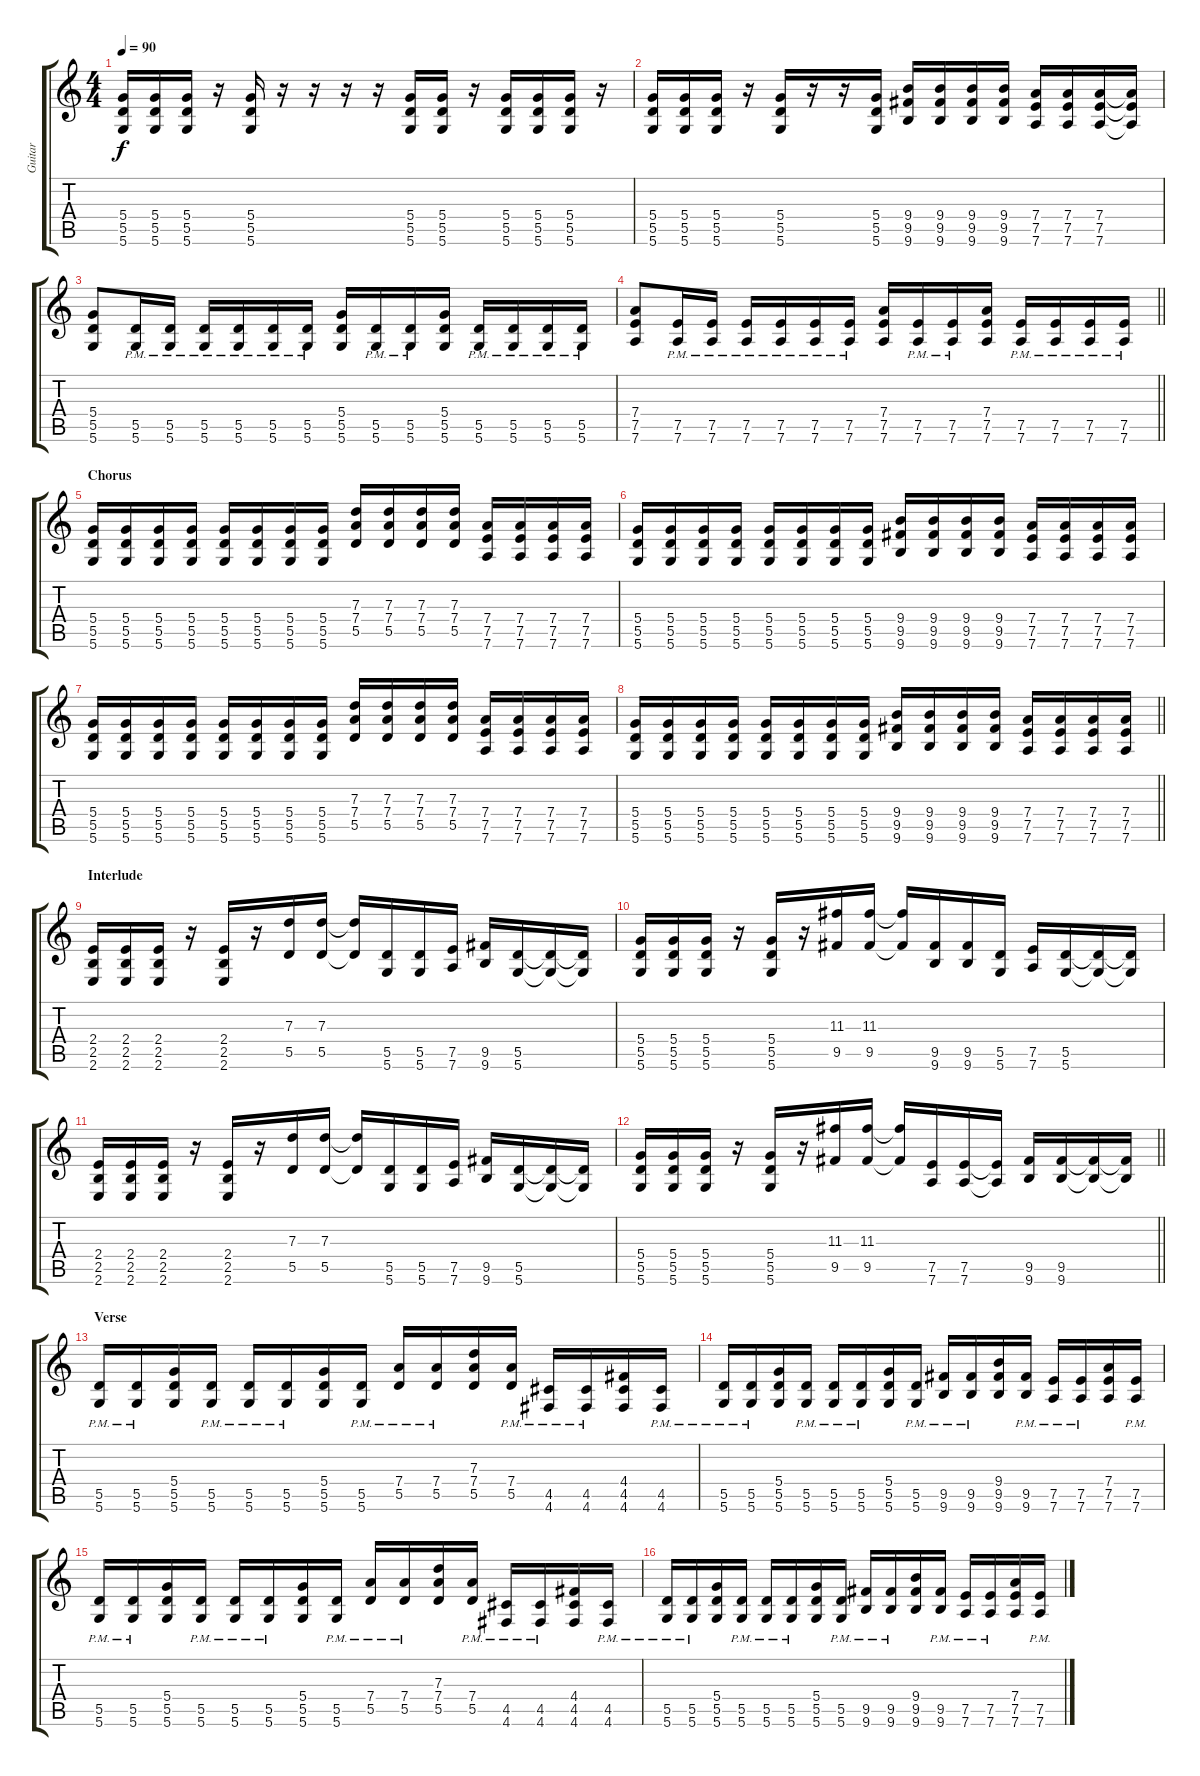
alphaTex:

\track ("Guitar" "Guitar") {instrument distortionguitar}
\staff {score tabs}
\tuning (E4 B3 G3 D3 A2 D2) {hide}
\ts (4 4)
\tempo 90
\clef g2
\ks c
(5.4 5.5 5.6).16{dy f} (5.4 5.5 5.6).16 (5.4 5.5 5.6).16 r.16 (5.4 5.5 5.6).16 r.16 r.16 r.16 r.16 (5.4 5.5 5.6).16 (5.4 5.5 5.6).16 r.16 (5.4 5.5 5.6).16 (5.4 5.5 5.6).16 (5.4 5.5 5.6).16 r.16 |
(5.4 5.5 5.6).16 (5.4 5.5 5.6).16 (5.4 5.5 5.6).16 r.16 (5.4 5.5 5.6).16 r.16 r.16 (5.4 5.5 5.6).16 (9.4 9.5 9.6).16 (9.4 9.5 9.6).16 (9.4 9.5 9.6).16 (9.4 9.5 9.6).16 (7.4 7.5 7.6).16 (7.4 7.5 7.6).16 (7.4 7.5 7.6).16 (7.4{t} 7.5{t} 7.6{t}).16 |
(5.4 5.5 5.6).8 (5.5{pm} 5.6{pm}).16 (5.5{pm} 5.6{pm}).16 (5.5{pm} 5.6{pm}).16 (5.5{pm} 5.6{pm}).16 (5.5{pm} 5.6{pm}).16 (5.5{pm} 5.6{pm}).16 (5.4 5.5 5.6).16 (5.5{pm} 5.6{pm}).16 (5.5{pm} 5.6{pm}).16 (5.4 5.5 5.6).16 (5.5{pm} 5.6{pm}).16 (5.5{pm} 5.6{pm}).16 (5.5{pm} 5.6{pm}).16 (5.5{pm} 5.6{pm}).16 |
\barLineRight lightlight
(7.4 7.5 7.6).8 (7.5{pm} 7.6{pm}).16 (7.5{pm} 7.6{pm}).16 (7.5{pm} 7.6{pm}).16 (7.5{pm} 7.6{pm}).16 (7.5{pm} 7.6{pm}).16 (7.5{pm} 7.6{pm}).16 (7.4 7.5 7.6).16 (7.5{pm} 7.6{pm}).16 (7.5{pm} 7.6{pm}).16 (7.4 7.5 7.6).16 (7.5{pm} 7.6{pm}).16 (7.5{pm} 7.6{pm}).16 (7.5{pm} 7.6{pm}).16 (7.5{pm} 7.6{pm}).16 |
\section ("" "Chorus")
(5.4 5.5 5.6).16 (5.4 5.5 5.6).16 (5.4 5.5 5.6).16 (5.4 5.5 5.6).16 (5.4 5.5 5.6).16 (5.4 5.5 5.6).16 (5.4 5.5 5.6).16 (5.4 5.5 5.6).16 (7.3 7.4 5.5).16 (7.3 7.4 5.5).16 (7.3 7.4 5.5).16 (7.3 7.4 5.5).16 (7.4 7.5 7.6).16 (7.4 7.5 7.6).16 (7.4 7.5 7.6).16 (7.4 7.5 7.6).16 |
(5.4 5.5 5.6).16 (5.4 5.5 5.6).16 (5.4 5.5 5.6).16 (5.4 5.5 5.6).16 (5.4 5.5 5.6).16 (5.4 5.5 5.6).16 (5.4 5.5 5.6).16 (5.4 5.5 5.6).16 (9.4 9.5 9.6).16 (9.4 9.5 9.6).16 (9.4 9.5 9.6).16 (9.4 9.5 9.6).16 (7.4 7.5 7.6).16 (7.4 7.5 7.6).16 (7.4 7.5 7.6).16 (7.4 7.5 7.6).16 |
(5.4 5.5 5.6).16 (5.4 5.5 5.6).16 (5.4 5.5 5.6).16 (5.4 5.5 5.6).16 (5.4 5.5 5.6).16 (5.4 5.5 5.6).16 (5.4 5.5 5.6).16 (5.4 5.5 5.6).16 (7.3 7.4 5.5).16 (7.3 7.4 5.5).16 (7.3 7.4 5.5).16 (7.3 7.4 5.5).16 (7.4 7.5 7.6).16 (7.4 7.5 7.6).16 (7.4 7.5 7.6).16 (7.4 7.5 7.6).16 |
\barLineRight lightlight
(5.4 5.5 5.6).16 (5.4 5.5 5.6).16 (5.4 5.5 5.6).16 (5.4 5.5 5.6).16 (5.4 5.5 5.6).16 (5.4 5.5 5.6).16 (5.4 5.5 5.6).16 (5.4 5.5 5.6).16 (9.4 9.5 9.6).16 (9.4 9.5 9.6).16 (9.4 9.5 9.6).16 (9.4 9.5 9.6).16 (7.4 7.5 7.6).16 (7.4 7.5 7.6).16 (7.4 7.5 7.6).16 (7.4 7.5 7.6).16 |
\section ("" "Interlude")
(2.4 2.5 2.6).16 (2.4 2.5 2.6).16 (2.4 2.5 2.6).16 r.16 (2.4 2.5 2.6).16 r.16 (7.3 5.5).16 (7.3 5.5).16 (7.3{t} 5.5{t}).16 (5.5 5.6).16 (5.5 5.6).16 (7.5 7.6).16 (9.5 9.6).16 (5.5 5.6).16 (5.5{t} 5.6{t}).16 (5.5{t} 5.6{t}).16 |
(5.4 5.5 5.6).16 (5.4 5.5 5.6).16 (5.4 5.5 5.6).16 r.16 (5.4 5.5 5.6).16 r.16 (11.3 9.5).16 (11.3 9.5).16 (11.3{t} 9.5{t}).16 (9.5 9.6).16 (9.5 9.6).16 (5.5 5.6).16 (7.5 7.6).16 (5.5 5.6).16 (5.5{t} 5.6{t}).16 (5.5{t} 5.6{t}).16 |
(2.4 2.5 2.6).16 (2.4 2.5 2.6).16 (2.4 2.5 2.6).16 r.16 (2.4 2.5 2.6).16 r.16 (7.3 5.5).16 (7.3 5.5).16 (7.3{t} 5.5{t}).16 (5.5 5.6).16 (5.5 5.6).16 (7.5 7.6).16 (9.5 9.6).16 (5.5 5.6).16 (5.5{t} 5.6{t}).16 (5.5{t} 5.6{t}).16 |
\barLineRight lightlight
(5.4 5.5 5.6).16 (5.4 5.5 5.6).16 (5.4 5.5 5.6).16 r.16 (5.4 5.5 5.6).16 r.16 (11.3 9.5).16 (11.3 9.5).16 (11.3{t} 9.5{t}).16 (7.5 7.6).16 (7.5 7.6).16 (7.5{t} 7.6{t}).16 (9.5 9.6).16 (9.5 9.6).16 (9.5{t} 9.6{t}).16 (9.5{t} 9.6{t}).16 |
\section ("" "Verse")
(5.5{pm} 5.6{pm}).16 (5.5{pm} 5.6{pm}).16 (5.4 5.5 5.6).16 (5.5{pm} 5.6{pm}).16 (5.5{pm} 5.6{pm}).16 (5.5{pm} 5.6{pm}).16 (5.4 5.5 5.6).16 (5.5{pm} 5.6{pm}).16 (7.4{pm} 5.5{pm}).16 (7.4{pm} 5.5{pm}).16 (7.3 7.4 5.5).16 (7.4{pm} 5.5{pm}).16 (4.5{pm} 4.6{pm}).16 (4.5{pm} 4.6{pm}).16 (4.4 4.5 4.6).16 (4.5{pm} 4.6{pm}).16 |
(5.5{pm} 5.6{pm}).16 (5.5{pm} 5.6{pm}).16 (5.4 5.5 5.6).16 (5.5{pm} 5.6{pm}).16 (5.5{pm} 5.6{pm}).16 (5.5{pm} 5.6{pm}).16 (5.4 5.5 5.6).16 (5.5{pm} 5.6{pm}).16 (9.5{pm} 9.6{pm}).16 (9.5{pm} 9.6{pm}).16 (9.4 9.5 9.6).16 (9.5{pm} 9.6{pm}).16 (7.5{pm} 7.6{pm}).16 (7.5{pm} 7.6{pm}).16 (7.4 7.5 7.6).16 (7.5{pm} 7.6{pm}).16 |
(5.5{pm} 5.6{pm}).16 (5.5{pm} 5.6{pm}).16 (5.4 5.5 5.6).16 (5.5{pm} 5.6{pm}).16 (5.5{pm} 5.6{pm}).16 (5.5{pm} 5.6{pm}).16 (5.4 5.5 5.6).16 (5.5{pm} 5.6{pm}).16 (7.4{pm} 5.5{pm}).16 (7.4{pm} 5.5{pm}).16 (7.3 7.4 5.5).16 (7.4{pm} 5.5{pm}).16 (4.5{pm} 4.6{pm}).16 (4.5{pm} 4.6{pm}).16 (4.4 4.5 4.6).16 (4.5{pm} 4.6{pm}).16 |
(5.5{pm} 5.6{pm}).16 (5.5{pm} 5.6{pm}).16 (5.4 5.5 5.6).16 (5.5{pm} 5.6{pm}).16 (5.5{pm} 5.6{pm}).16 (5.5{pm} 5.6{pm}).16 (5.4 5.5 5.6).16 (5.5{pm} 5.6{pm}).16 (9.5{pm} 9.6{pm}).16 (9.5{pm} 9.6{pm}).16 (9.4 9.5 9.6).16 (9.5{pm} 9.6{pm}).16 (7.5{pm} 7.6{pm}).16 (7.5{pm} 7.6{pm}).16 (7.4 7.5 7.6).16 (7.5{pm} 7.6{pm}).16
